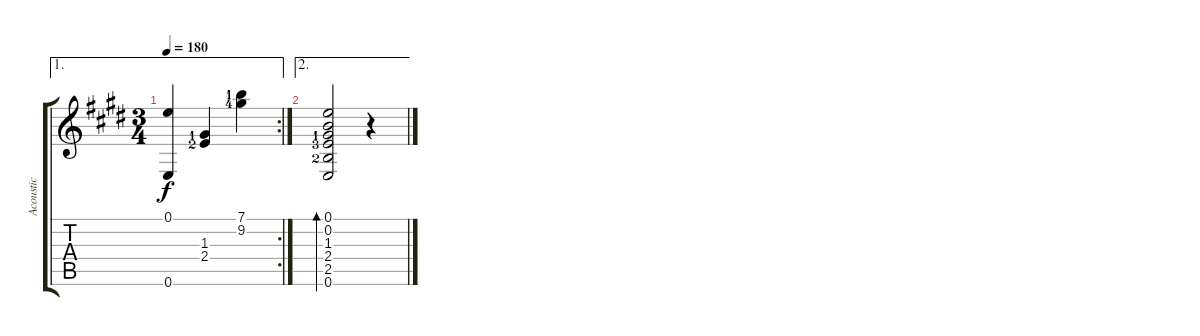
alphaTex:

\track ("Acoustic" "Acoustic") {instrument acousticguitarnylon}
\staff {score tabs}
\tuning (E4 B3 G3 D3 A2 E2) {hide}
\ae 1
\rc 2
\ts (3 4)
\tempo 180
\clef g2
\ks e
(0.1 0.6).4{dy f} (1.3{lf 2} 2.4{lf 3}).4 (7.1{lf 2} 9.2{lf 5}).4 |
\ae 2
(0.1 0.2 1.3{lf 2} 2.4{lf 4} 2.5{lf 3} 0.6).2{bd 480} r.4
